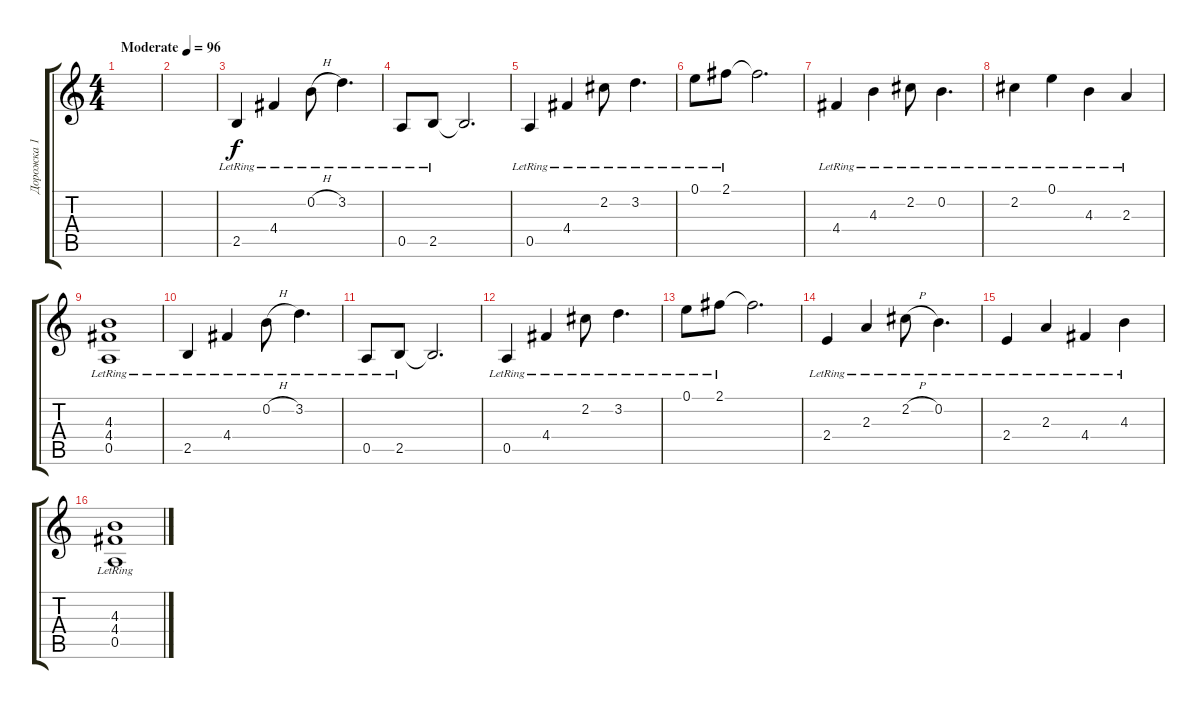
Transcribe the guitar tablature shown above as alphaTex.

\track ("Дорожка 1" "Дорожка 1") {solo instrument acousticguitarsteel}
\staff {score tabs}
\tuning (E4 B3 G3 D3 A2 E2) {hide}
\ts (4 4)
\tempo (96 "Moderate")
\clef g2
\ks c
|
|
2.5{lr}.4 4.4{lr}.4 0.2{h lr}.8 3.2{lr}.4{d} |
0.5{lr}.8 2.5{lr}.8 2.5{t}.2{d} |
0.5{lr}.4 4.4{lr}.4 2.2{lr}.8 3.2{lr}.4{d} |
0.1{lr}.8 2.1{lr}.8 2.1{t}.2{d} |
4.4{lr}.4 4.3{lr}.4 2.2{lr}.8 0.2{lr}.4{d} |
2.2{lr}.4 0.1{lr}.4 4.3{lr}.4 2.3{lr}.4 |
(4.3{lr} 4.4{lr} 0.5{lr}).1 |
2.5{lr}.4 4.4{lr}.4 0.2{h lr}.8 3.2{lr}.4{d} |
0.5{lr}.8 2.5{lr}.8 2.5{t}.2{d} |
0.5{lr}.4 4.4{lr}.4 2.2{lr}.8 3.2{lr}.4{d} |
0.1{lr}.8 2.1{lr}.8 2.1{t}.2{d} |
2.4{lr}.4 2.3{lr}.4 2.2{h lr}.8 0.2{lr}.4{d} |
2.4{lr}.4 2.3{lr}.4 4.4{lr}.4 4.3{lr}.4 |
(4.3{lr} 4.4{lr} 0.5{lr}).1
